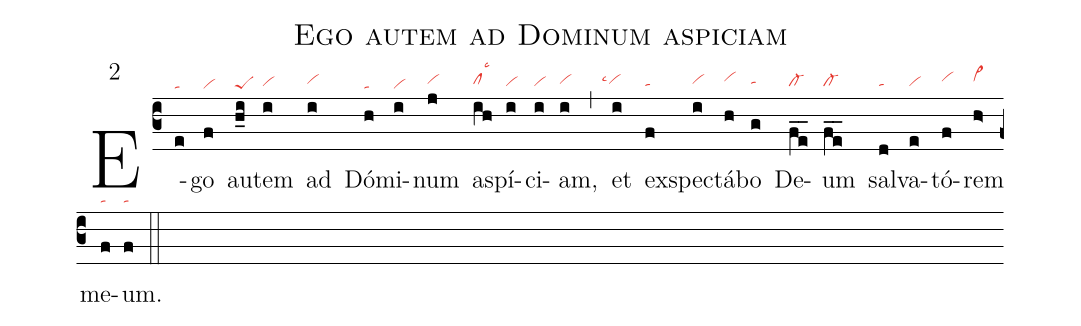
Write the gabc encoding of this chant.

name: Ego autem ad Dominum aspiciam;
mode: 2;
nabc-lines: 1;
%%
(c3)
E(e|ta)go(f|vi) au(h_i|peS)tem(i|vihg) ad(i|vihh) Dó(h|ta)mi(i|vi)num(j|vihh) a(ih|clhhlsc3)spí(i|vihg)ci(i|vihg)am,(i|vihh) (,)
et(i|```vihhlsc4) ex(f|tahg)spec(i|vihh)tá(h|vihi)bo(g|tahh) De(fe__|cl-hg)um(fe__|cl-hg) sal(d|tahg)va(e|vihg)tó(f|vihi)rem(h>|vi>hi) me(f|ta)um.(f|ta) (::)
